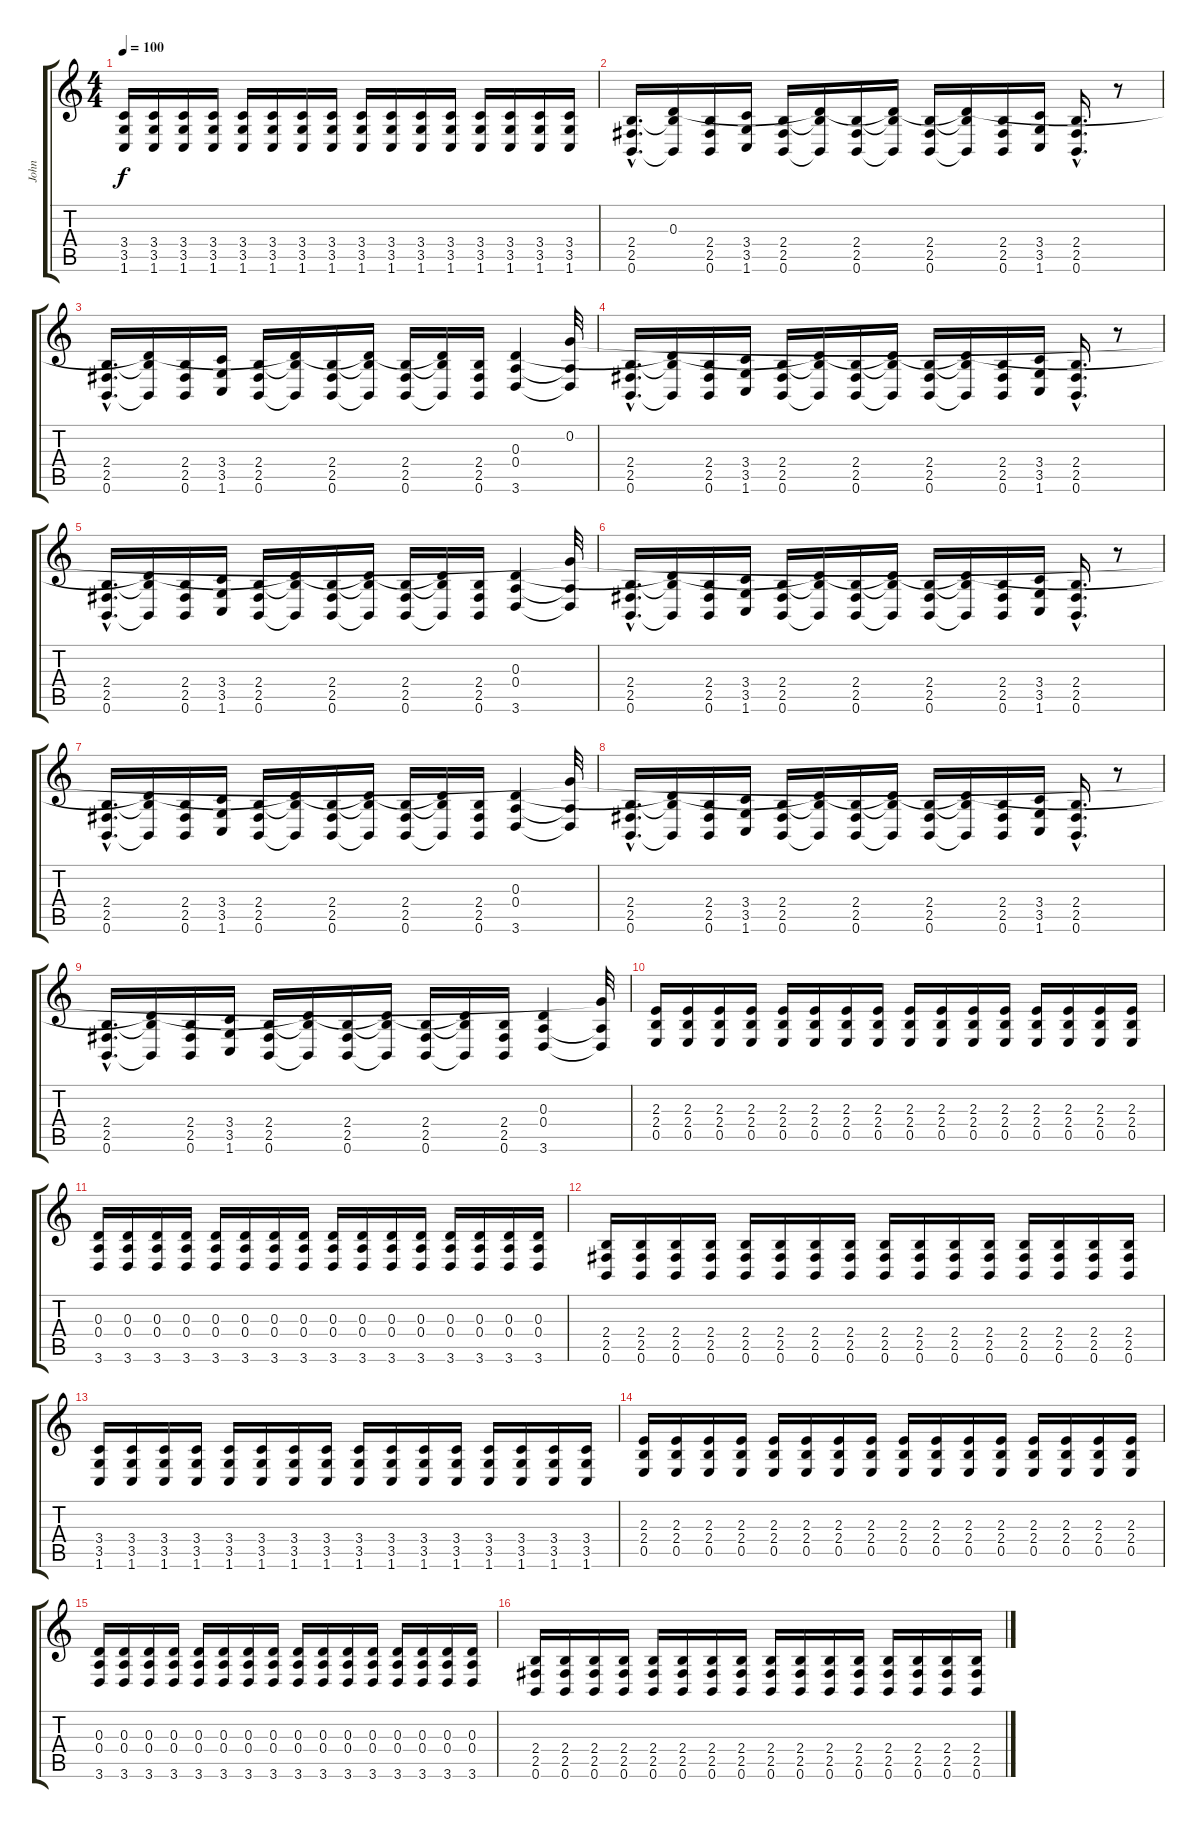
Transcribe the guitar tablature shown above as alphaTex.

\track ("John" "John") {instrument distortionguitar}
\staff {score tabs}
\tuning (B3 G3 D3 A2 E2 B1) {hide}
\ts (4 4)
\tempo 100
\clef g2
\ks c
(3.4 3.5 1.6).16{dy f} (3.4 3.5 1.6).16 (3.4 3.5 1.6).16 (3.4 3.5 1.6).16 (3.4 3.5 1.6).16 (3.4 3.5 1.6).16 (3.4 3.5 1.6).16 (3.4 3.5 1.6).16 (3.4 3.5 1.6).16 (3.4 3.5 1.6).16 (3.4 3.5 1.6).16 (3.4 3.5 1.6).16 (3.4 3.5 1.6).16 (3.4 3.5 1.6).16 (3.4 3.5 1.6).16 (3.4 3.5 1.6).16 |
(2.4{hac} 2.5{hac} 0.6{hac}).16{d} (0.3{t} 2.4{t} 0.6{t}).16 (2.4 2.5 0.6).16 (3.4 3.5 1.6).16 (2.4 2.5 0.6).16 (0.3{t} 2.4{t} 0.6{t}).16 (2.4 2.5 0.6).16 (0.3{t} 2.4{t} 0.6{t}).16 (2.4 2.5 0.6).16 (0.3{t} 2.4{t} 0.6{t}).16 (2.4 2.5 0.6).16 (3.4 3.5 1.6).16 (2.4{hac} 2.5{hac} 0.6{hac}).16{d} r.8 |
(2.4{hac} 2.5{hac} 0.6{hac}).16{d} (0.3{t} 2.4{t} 0.6{t}).16 (2.4 2.5 0.6).16 (3.4 3.5 1.6).16 (2.4 2.5 0.6).16 (0.3{t} 2.4{t} 0.6{t}).16 (2.4 2.5 0.6).16 (0.3{t} 2.4{t} 0.6{t}).16 (2.4 2.5 0.6).16 (0.3{t} 2.4{t} 0.6{t}).16 (2.4 2.5 0.6).16 (0.3 0.4 3.6).4 (0.2 0.4{t} 3.6{t}).32 |
(2.4{hac} 2.5{hac} 0.6{hac}).16{d} (0.3{t} 2.4{t} 0.6{t}).16 (2.4 2.5 0.6).16 (3.4 3.5 1.6).16 (2.4 2.5 0.6).16 (0.3{t} 2.4{t} 0.6{t}).16 (2.4 2.5 0.6).16 (0.3{t} 2.4{t} 0.6{t}).16 (2.4 2.5 0.6).16 (0.3{t} 2.4{t} 0.6{t}).16 (2.4 2.5 0.6).16 (3.4 3.5 1.6).16 (2.4{hac} 2.5{hac} 0.6{hac}).16{d} r.8 |
(2.4{hac} 2.5{hac} 0.6{hac}).16{d} (0.3{t} 2.4{t} 0.6{t}).16 (2.4 2.5 0.6).16 (3.4 3.5 1.6).16 (2.4 2.5 0.6).16 (0.3{t} 2.4{t} 0.6{t}).16 (2.4 2.5 0.6).16 (0.3{t} 2.4{t} 0.6{t}).16 (2.4 2.5 0.6).16 (0.3{t} 2.4{t} 0.6{t}).16 (2.4 2.5 0.6).16 (0.3 0.4 3.6).4 (0.2{t} 0.4{t} 3.6{t}).32 |
(2.4{hac} 2.5{hac} 0.6{hac}).16{d} (0.3{t} 2.4{t} 0.6{t}).16 (2.4 2.5 0.6).16 (3.4 3.5 1.6).16 (2.4 2.5 0.6).16 (0.3{t} 2.4{t} 0.6{t}).16 (2.4 2.5 0.6).16 (0.3{t} 2.4{t} 0.6{t}).16 (2.4 2.5 0.6).16 (0.3{t} 2.4{t} 0.6{t}).16 (2.4 2.5 0.6).16 (3.4 3.5 1.6).16 (2.4{hac} 2.5{hac} 0.6{hac}).16{d} r.8 |
(2.4{hac} 2.5{hac} 0.6{hac}).16{d} (0.3{t} 2.4{t} 0.6{t}).16 (2.4 2.5 0.6).16 (3.4 3.5 1.6).16 (2.4 2.5 0.6).16 (0.3{t} 2.4{t} 0.6{t}).16 (2.4 2.5 0.6).16 (0.3{t} 2.4{t} 0.6{t}).16 (2.4 2.5 0.6).16 (0.3{t} 2.4{t} 0.6{t}).16 (2.4 2.5 0.6).16 (0.3 0.4 3.6).4 (0.2{t} 0.4{t} 3.6{t}).32 |
(2.4{hac} 2.5{hac} 0.6{hac}).16{d} (0.3{t} 2.4{t} 0.6{t}).16 (2.4 2.5 0.6).16 (3.4 3.5 1.6).16 (2.4 2.5 0.6).16 (0.3{t} 2.4{t} 0.6{t}).16 (2.4 2.5 0.6).16 (0.3{t} 2.4{t} 0.6{t}).16 (2.4 2.5 0.6).16 (0.3{t} 2.4{t} 0.6{t}).16 (2.4 2.5 0.6).16 (3.4 3.5 1.6).16 (2.4{hac} 2.5{hac} 0.6{hac}).16{d} r.8 |
(2.4{hac} 2.5{hac} 0.6{hac}).16{d} (0.3{t} 2.4{t} 0.6{t}).16 (2.4 2.5 0.6).16 (3.4 3.5 1.6).16 (2.4 2.5 0.6).16 (0.3{t} 2.4{t} 0.6{t}).16 (2.4 2.5 0.6).16 (0.3{t} 2.4{t} 0.6{t}).16 (2.4 2.5 0.6).16 (0.3{t} 2.4{t} 0.6{t}).16 (2.4 2.5 0.6).16 (0.3 0.4 3.6).4 (0.2{t} 0.4{t} 3.6{t}).32 |
(2.3 2.4 0.5).16 (2.3 2.4 0.5).16 (2.3 2.4 0.5).16 (2.3 2.4 0.5).16 (2.3 2.4 0.5).16 (2.3 2.4 0.5).16 (2.3 2.4 0.5).16 (2.3 2.4 0.5).16 (2.3 2.4 0.5).16 (2.3 2.4 0.5).16 (2.3 2.4 0.5).16 (2.3 2.4 0.5).16 (2.3 2.4 0.5).16 (2.3 2.4 0.5).16 (2.3 2.4 0.5).16 (2.3 2.4 0.5).16 |
(0.3 0.4 3.6).16 (0.3 0.4 3.6).16 (0.3 0.4 3.6).16 (0.3 0.4 3.6).16 (0.3 0.4 3.6).16 (0.3 0.4 3.6).16 (0.3 0.4 3.6).16 (0.3 0.4 3.6).16 (0.3 0.4 3.6).16 (0.3 0.4 3.6).16 (0.3 0.4 3.6).16 (0.3 0.4 3.6).16 (0.3 0.4 3.6).16 (0.3 0.4 3.6).16 (0.3 0.4 3.6).16 (0.3 0.4 3.6).16 |
(2.4 2.5 0.6).16 (2.4 2.5 0.6).16 (2.4 2.5 0.6).16 (2.4 2.5 0.6).16 (2.4 2.5 0.6).16 (2.4 2.5 0.6).16 (2.4 2.5 0.6).16 (2.4 2.5 0.6).16 (2.4 2.5 0.6).16 (2.4 2.5 0.6).16 (2.4 2.5 0.6).16 (2.4 2.5 0.6).16 (2.4 2.5 0.6).16 (2.4 2.5 0.6).16 (2.4 2.5 0.6).16 (2.4 2.5 0.6).16 |
(3.4 3.5 1.6).16 (3.4 3.5 1.6).16 (3.4 3.5 1.6).16 (3.4 3.5 1.6).16 (3.4 3.5 1.6).16 (3.4 3.5 1.6).16 (3.4 3.5 1.6).16 (3.4 3.5 1.6).16 (3.4 3.5 1.6).16 (3.4 3.5 1.6).16 (3.4 3.5 1.6).16 (3.4 3.5 1.6).16 (3.4 3.5 1.6).16 (3.4 3.5 1.6).16 (3.4 3.5 1.6).16 (3.4 3.5 1.6).16 |
(2.3 2.4 0.5).16 (2.3 2.4 0.5).16 (2.3 2.4 0.5).16 (2.3 2.4 0.5).16 (2.3 2.4 0.5).16 (2.3 2.4 0.5).16 (2.3 2.4 0.5).16 (2.3 2.4 0.5).16 (2.3 2.4 0.5).16 (2.3 2.4 0.5).16 (2.3 2.4 0.5).16 (2.3 2.4 0.5).16 (2.3 2.4 0.5).16 (2.3 2.4 0.5).16 (2.3 2.4 0.5).16 (2.3 2.4 0.5).16 |
(0.3 0.4 3.6).16 (0.3 0.4 3.6).16 (0.3 0.4 3.6).16 (0.3 0.4 3.6).16 (0.3 0.4 3.6).16 (0.3 0.4 3.6).16 (0.3 0.4 3.6).16 (0.3 0.4 3.6).16 (0.3 0.4 3.6).16 (0.3 0.4 3.6).16 (0.3 0.4 3.6).16 (0.3 0.4 3.6).16 (0.3 0.4 3.6).16 (0.3 0.4 3.6).16 (0.3 0.4 3.6).16 (0.3 0.4 3.6).16 |
(2.4 2.5 0.6).16 (2.4 2.5 0.6).16 (2.4 2.5 0.6).16 (2.4 2.5 0.6).16 (2.4 2.5 0.6).16 (2.4 2.5 0.6).16 (2.4 2.5 0.6).16 (2.4 2.5 0.6).16 (2.4 2.5 0.6).16 (2.4 2.5 0.6).16 (2.4 2.5 0.6).16 (2.4 2.5 0.6).16 (2.4 2.5 0.6).16 (2.4 2.5 0.6).16 (2.4 2.5 0.6).16 (2.4 2.5 0.6).16
